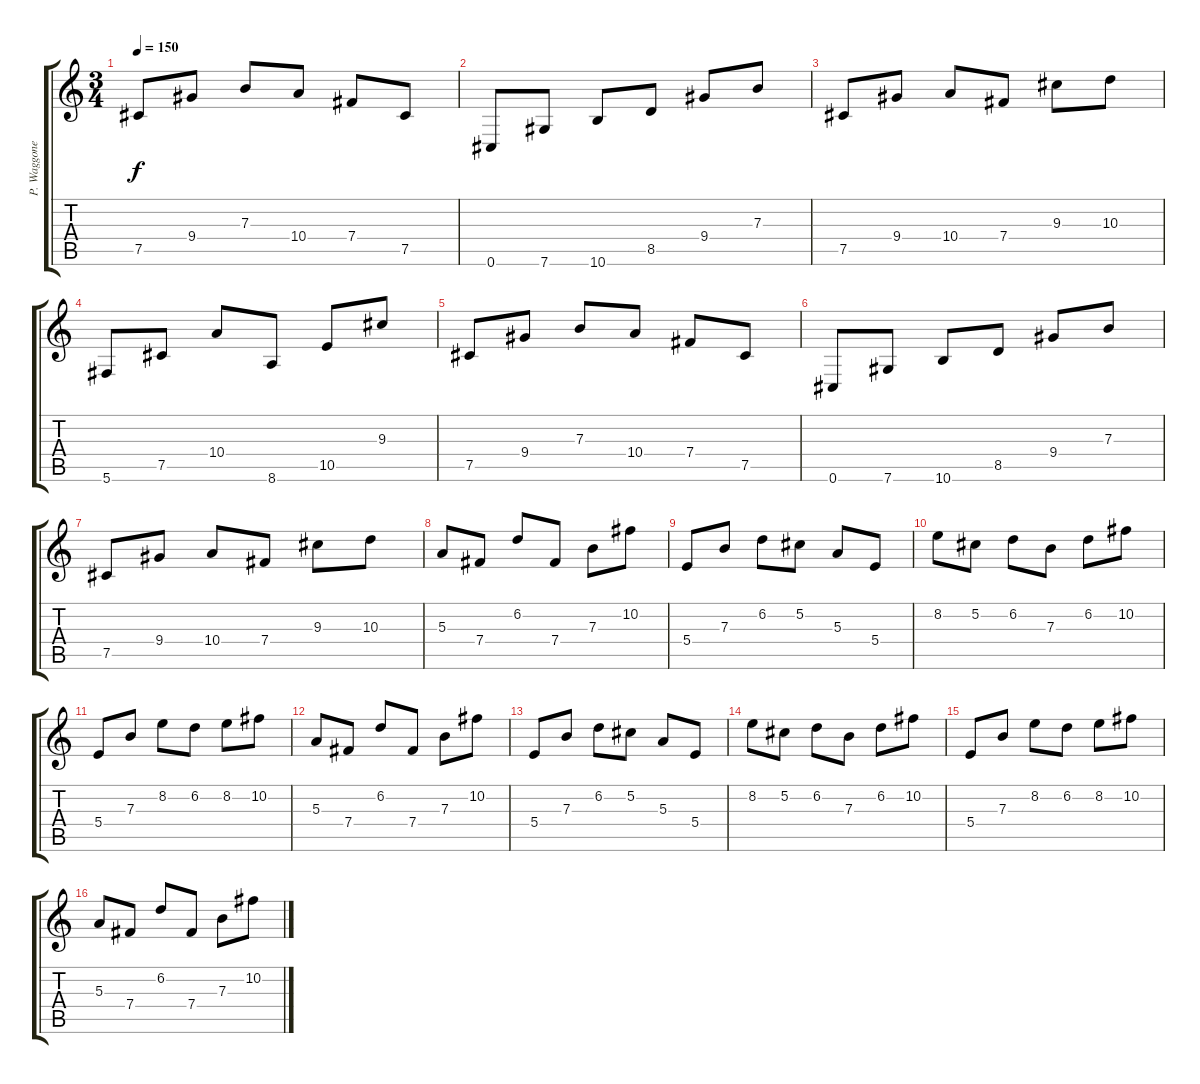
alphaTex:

\track ("P. Waggoner Gtr." "P. Waggone") {instrument distortionguitar}
\staff {score tabs}
\tuning (Db4 Ab3 E3 B2 Gb2 Db2) {hide}
\ts (3 4)
\tempo 150
\clef g2
\ks c
7.5.8{dy f} 9.4.8 7.3.8 10.4.8 7.4.8 7.5.8 |
0.6.8 7.6.8 10.6.8 8.5.8 9.4.8 7.3.8 |
7.5.8 9.4.8 10.4.8 7.4.8 9.3.8 10.3.8 |
5.6.8 7.5.8 10.4.8 8.6.8 10.5.8 9.3.8 |
7.5.8 9.4.8 7.3.8 10.4.8 7.4.8 7.5.8 |
0.6.8 7.6.8 10.6.8 8.5.8 9.4.8 7.3.8 |
7.5.8 9.4.8 10.4.8 7.4.8 9.3.8 10.3.8 |
5.3.8 7.4.8 6.2.8 7.4.8 7.3.8 10.2.8 |
5.4.8 7.3.8 6.2.8 5.2.8 5.3.8 5.4.8 |
8.2.8 5.2.8 6.2.8 7.3.8 6.2.8 10.2.8 |
5.4.8 7.3.8 8.2.8 6.2.8 8.2.8 10.2.8 |
5.3.8 7.4.8 6.2.8 7.4.8 7.3.8 10.2.8 |
5.4.8 7.3.8 6.2.8 5.2.8 5.3.8 5.4.8 |
8.2.8 5.2.8 6.2.8 7.3.8 6.2.8 10.2.8 |
5.4.8 7.3.8 8.2.8 6.2.8 8.2.8 10.2.8 |
5.3.8 7.4.8 6.2.8 7.4.8 7.3.8 10.2.8
